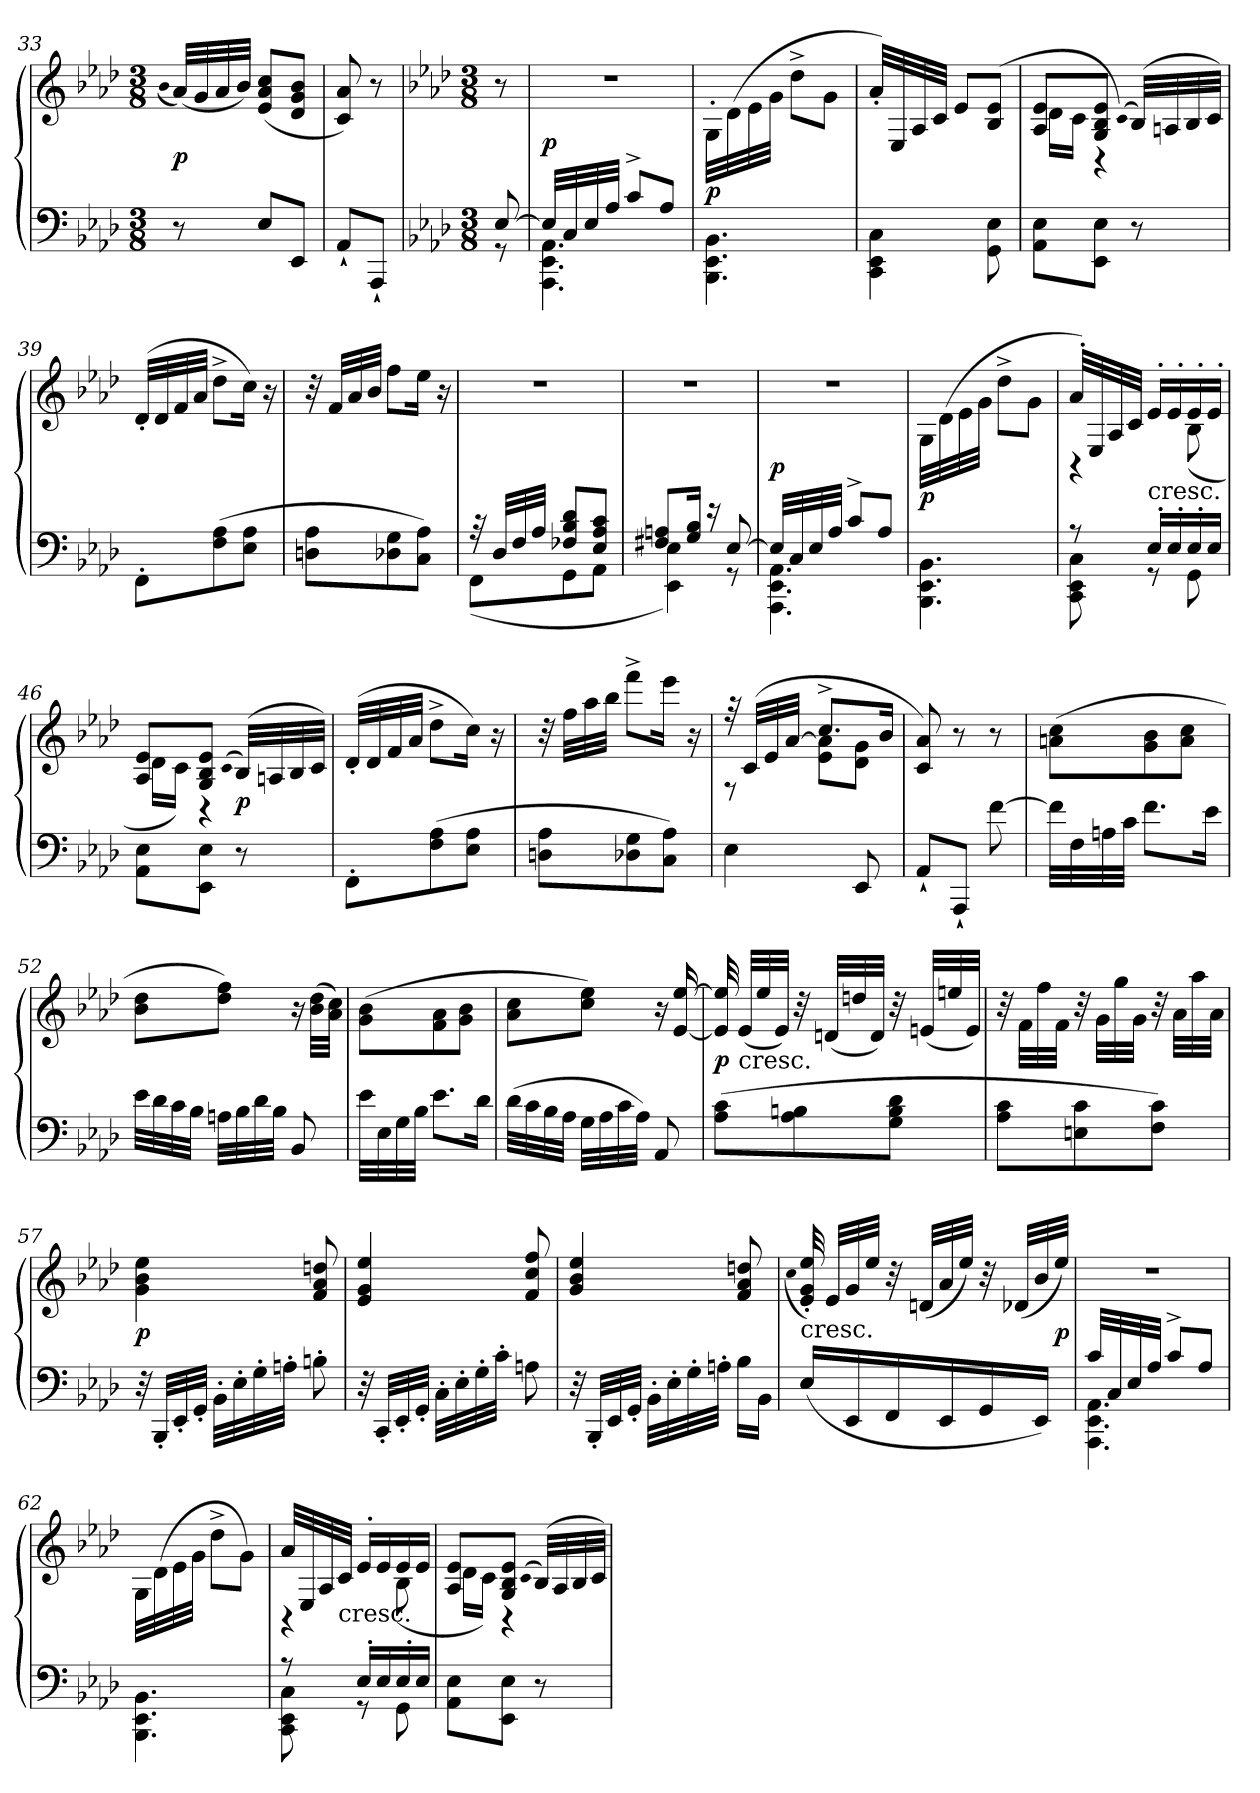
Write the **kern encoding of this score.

**kern	**kern	**dynam
*part1	*part1	*part1
*staff2	*staff1	*staff1/2
*clefF4	*clefG2	*
*k[b-e-a-d-]	*k[b-e-a-d-]	*
*A-:	*A-:	*
*M3/8	*M3/8	*
=33	=33	=33
.	(qb-	.
8r	(32a-/LLL)	p
.	32g/	.
.	32a-/	.
.	32b-/JJJ)	.
8E-/L	(8e-/ 8a-/ 8cc/L	.
8EE-/J	8d-/ 8g/ 8b-/J	.
=34	=34	=34
8AA-`/L	8c/ 8a-/)	.
8AAA-`/J	8r	.
=	=	=
*k[b-e-a-d-]	*k[b-e-a-d-]	*
*M3/8	*M3/8	*
*^	*	*
[8E-/	8r	8r	.
=35	=35	=35	=35
32E-/LLL]	4.AAA-\ 4.EE-\ 4.AA-\	4.r	p
32C/	.	.	.
32E-/	.	.	.
32A-/JJJ	.	.	.
8c^/L	.	.	.
8A-/J	.	.	.
*v	*v	*	*
=36	=36	=36
4.BBB-\ 4.EE-\ 4.BB-\	32G'\LLL	p
.	(32d-\	.
.	32e-\	.
.	32g\JJJ	.
.	8dd-^\L	.
.	8g\J	.
=37	=37	=37
4CC\ 4EE-\ 4C\	32a-'/LLL)	.
.	32E-/	.
.	32A-/	.
.	32c/JJJ	.
.	8e-/L	.
8GG\ 8E-\	(8B-/ 8e-/J	.
=38	=38	=38
*	*^	*
8AA-\ 8E-\L	8A-/ 8e-/L	16d-\LL	.
.	.	16c\JJ	.
8EE-\ 8E-\J	8G/ 8B-/ 8e-/J	4r	.
.	(qc)	.	.
8r	(32B-/LLL)	.	.
.	32An/	.	.
.	32B-/	.	.
.	32c/JJJ)	.	.
*	*v	*v	*
=39	=39	=39
8FF'\L	(32d-'/LLL	.
.	32d-/	.
.	32f/	.
.	32a-/JJJ	.
(8F\ 8A-\	8dd-^\L	.
8E-\ 8A-\J	16cc\Jk)	.
.	16r	.
=40	=40	=40
8Dn\ 8A-\L	32r	.
.	32f/LLL	.
.	32a-/	.
.	32b-/JJJ	.
8D-X\ 8G\	8ff\L	.
8C\ 8A-\J)	16ee-\Jk	.
.	16r	.
=41	=41	=41
*^	*	*
32r	(8FF\L	4.r	.
32D-/LLL	.	.	.
32F/	.	.	.
32A-/JJJ	.	.	.
8F-X/ 8B-/ 8d-/L	8GG\	.	.
8E-/ 8A-/ 8c/J	8AA-\J	.	.
=42	=42	=42	=42
8F#X/ 8An/L	4EE-\ 4E-\)	4.r	.
16G/ 16B-/Jk	.	.	.
16r	.	.	.
[8E-/	8r	.	.
=43	=43	=43	=43
32E-/LLL]	4.AAA-\ 4.EE-\ 4.AA-\	4.r	p
32C/	.	.	.
32E-/	.	.	.
32A-/JJJ	.	.	.
8c^/L	.	.	.
8A-/J	.	.	.
*v	*v	*	*
=44	=44	=44
4.BBB-\ 4.EE-\ 4.BB-\	32G\LLL	p
.	(32d-\	.
.	32e-\	.
.	32g\JJJ	.
.	8dd-^\L	.
.	8g\J	.
=45	=45	=45
*^	*^	*
8r	8CC\ 8EE-\ 8C\	32a-'/LLL)	4r	.
.	.	32E-/	.	.
.	.	32A-/	.	.
.	.	32c/JJJ	.	.
!	!	!LO:TX:c:t=cresc.	!	!
16E-'/LL	8r	16e-'/LL	.	.
16E-'/	.	16e-'/	.	.
16E-'/	8GG\	16e-'/	(8B-\	.
16E-/JJ	.	16e-'/JJ	.	.
*v	*v	*	*	*
=46	=46	=46	=46
8AA-\ 8E-\L	8A-/ 8e-/L	16d-\LL	.
.	.	16c\JJ)	.
8EE-\ 8E-\J	8G/ 8B-/ 8e-/J	4r	.
.	(qc	.	.
8r	(32B-/LLL)	.	p
.	32An/	.	.
.	32B-/	.	.
.	32c/JJJ)	.	.
*	*v	*v	*
=47	=47	=47
8FF'\L	(32d-'/LLL	.
.	32d-/	.
.	32f/	.
.	32a-/JJJ	.
(8F\ 8A-\	8dd-^\L	.
8E-\ 8A-\J	16cc\Jk)	.
.	16r	.
=48	=48	=48
8Dn\ 8A-\L	32r	.
.	32ff\LLL	.
.	32aa-\	.
.	32bb-\JJJ	.
8D-X\ 8G\	8fff^\L	.
8C\ 8A-\J)	16eee-\Jk	.
.	16r	.
=49	=49	=49
*	*^	*
4E-\	32r	8r	.
.	(32c/LLL	.	.
.	32e-/	.	.
.	[32a-/JJJ	.	.
.	8.cc^/L	8e-\ 8a-]\L	.
8EE-/	.	8d-\ 8g\J	.
.	16b-/Jk	.	.
*	*v	*v	*
=50	=50	=50
8AA-`/L	8c/ 8a-/)	.
8AAA-`/J	8r	.
[8f\	8r	.
=51	=51	=51
32f\LLL]	(8an\ 8cc\L	.
32F\	.	.
32An\	.	.
32c\JJJ	.	.
8.f\L	8g\ 8b-\	.
.	8a\ 8cc\J	.
16e-\Jk	.	.
=52	=52	=52
32e-\LLL	8b-\ 8dd-\L	.
32d-\	.	.
32c\	.	.
32B-\JJJ	.	.
32An\LLL	8dd-\ 8ff\J)	.
32B-\	.	.
32d-\	.	.
32B-\JJJ	.	.
8BB-/	16r	.
.	(32b-\ 32dd-\LLL	.
.	32a-\ 32cc\JJJ)	.
=53	=53	=53
32e-\LLL	(8g\ 8b-\L	.
32E-\	.	.
32G\	.	.
32B-\JJJ	.	.
8.e-\L	8f\ 8a-\	.
.	8g\ 8b-\J	.
16d-\Jk	.	.
=54	=54	=54
(32d-\LLL	8a-\ 8cc\L	.
32c\	.	.
32B-\	.	.
32A-\JJJ	.	.
32G\LLL	8cc\ 8ee-\J)	.
32A-\	.	.
32c\	.	.
32A-\JJJ)	.	.
8AA-/	16r	.
.	[16e-/ [16ee-/	.
=55	=55	=55
(8A-\ 8c\L	32e-]/ 32ee-]/	p
!	!LO:TX:c:t=cresc.	!
.	(32e-/LLL	.
.	32ee-/	.
.	32e-/JJJ)	.
8A-\ 8Bn\	32r	.
.	(32dn/LLL	.
.	32ddn/	.
.	32d/JJJ)	.
8G\ 8B\ 8d-\J	32r	.
.	(32en/LLL	.
.	32een/	.
.	32e/JJJ)	.
=56	=56	=56
8A-\ 8c\L	32r	.
.	32f\LLL	.
.	32ff\	.
.	32f\JJJ	.
8En\ 8c\	32r	.
.	32g\LLL	.
.	32gg\	.
.	32g\JJJ	.
8F\ 8c\J)	32r	.
.	32a-\LLL	.
.	32aa-\	.
.	32a-\JJJ	.
=57	=57	=57
32r	4g\ 4b-\ 4ee-\	p
32BBB-'/LLL	.	.
32EE-'/	.	.
32GG'/JJJ	.	.
32BB-'\LLL	.	.
32E-'\	.	.
32G'\	.	.
32An'\JJJ	.	.
8Bn'\	8f/ 8a-/ 8ddn/	.
=58	=58	=58
32r	4e-/ 4g/ 4ee-/	.
32CC'/LLL	.	.
32EE-'/	.	.
32GG'/JJJ	.	.
32C'\LLL	.	.
32E-'\	.	.
32G'\	.	.
32c'\JJJ	.	.
8An\	8f/ 8cc/ 8ff/	.
=59	=59	=59
32r	4g/ 4b-/ 4ee-/	.
32BBB-'/LLL	.	.
32EE-/	.	.
32GG'/JJJ	.	.
32BB-'\LLL	.	.
32E-'\	.	.
32G'\	.	.
32An'\JJJ	.	.
16B-\LL	8f/ 8a-/ 8ddn/	.
16BB-\JJ	.	.
=60	=60	=60
.	(qcc	.
!	!LO:TX:c:t=cresc.	!
(16E-/LL	32e-'/ 32g'/ 32ee-'/)	.
.	32e-/LLL	.
16EE-/	32g/	.
.	32ee-/JJJ	.
16FF/	32r	.
.	(32dn/LLL	.
16EE-/	32a-/	.
.	32ee-/JJJ)	.
16GG/	32r	.
.	(32d-X/LLL	.
16EE-/JJ)	32b-/	.
.	32ee-/JJJ)	p
=61	=61	=61
*^	*	*
32c/LLL	4.AAA-\ 4.EE-\ 4.AA-\	4.r	.
32C/	.	.	.
32E-/	.	.	.
32A-/JJJ	.	.	.
8c^/L	.	.	.
8A-/J	.	.	.
*v	*v	*	*
=62	=62	=62
4.BBB-\ 4.EE-\ 4.BB-\	32G\LLL	.
.	(32d-\	.
.	32e-\	.
.	32g\JJJ	.
.	8dd-^\L	.
.	8g\J)	.
=63	=63	=63
*^	*^	*
8r	8CC\ 8EE-\ 8C\	32a-/LLL	4r	.
.	.	32E-/	.	.
.	.	32A-/	.	.
!	!	!LO:TX:c:t=cresc.	!	!
.	.	32c/JJJ	.	.
16E-'/LL	8r	16e-'/LL	.	.
16E-/	.	16e-/	.	.
16E-'/	8GG\	16e-/	(8B-\	.
16E-/JJ	.	16e-/JJ	.	.
*v	*v	*	*	*
=64	=64	=64	=64
8AA-\ 8E-\L	8A-/ 8e-/L	16d-\LL	.
.	.	16c\JJ)	.
8EE-\ 8E-\J	8G/ 8B-/ 8e-/J	4r	.
.	(qc	.	.
8r	(32B-/LLL)	.	.
.	32A-/	.	.
.	32B-/	.	.
.	32c/JJJ)	.	.
*	*v	*v	*
=	=	=
*-	*-	*-
